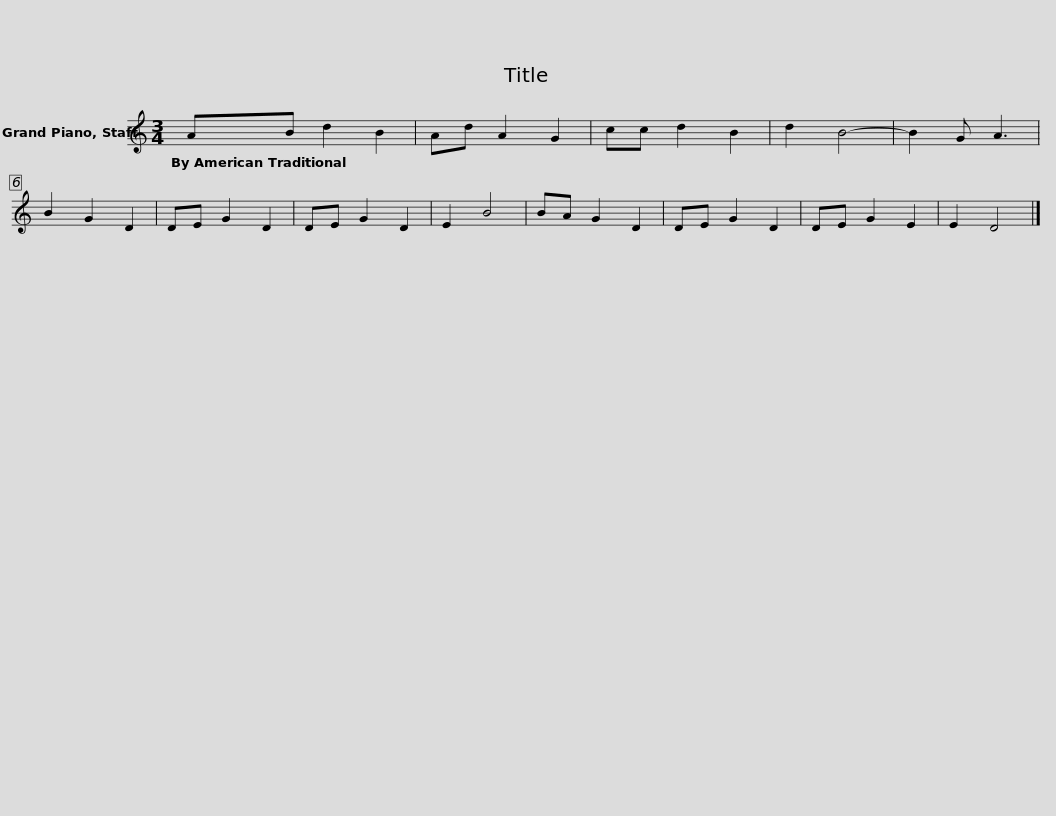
X:1
L:1/8
M:3/4
I:linebreak $
K:C
V:1 treble
V:1
 AB d2 B2 | Ad A2 G2 | cc d2 B2 | d2 B4- | B2 G A3 | %5
 B2 G2 D2 | DE G2 D2 | DE G2 D2 | E2 B4 | BA G2 D2 | %10
 DE G2 D2 |$ DE G2 E2 | E2 D4 |] %13
